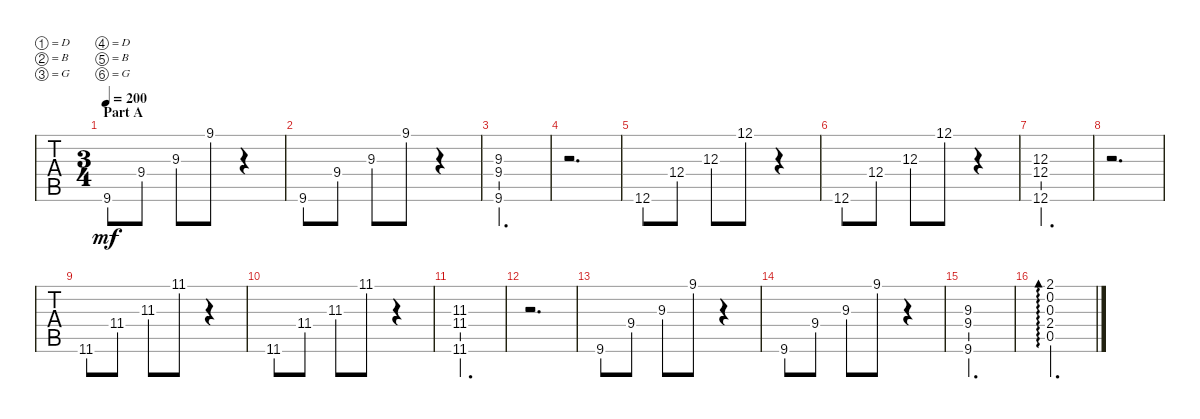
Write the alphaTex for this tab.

\defaultSystemsLayout 4
\bracketExtendMode groupsimilarinstruments
\singleTrackTrackNamePolicy hidden
\multiTrackTrackNamePolicy allsystems
\otherSystemsTrackNameOrientation horizontal
\track ("Dobro" "Dobro") {solo multiBarRest instrument acousticguitarsteel}
\staff {tabs}
\tuning (D4 B3 G3 D3 B2 G2)
\ts (3 4)
\section ("" "Part A")
\tempo 200
\clef g2
\ks c
9.6.8{dy mf instrument acousticguitarsteel} 9.4.8 9.3.8 9.1.8 r.4 |
9.6.8 9.4.8 9.3.8 9.1.8 r.4 |
(9.6 9.4 9.3).2{d} |
r.2{d} |
12.6{ac}.8 12.4.8 12.3.8 12.1.8 r.4 |
12.6.8 12.4.8 12.3.8 12.1.8 r.4 |
(12.6 12.4 12.3).2{d} |
r.2{d} |
11.6.8 11.4.8 11.3.8 11.1.8 r.4 |
11.6.8 11.4.8 11.3.8 11.1.8 r.4 |
(11.6 11.4 11.3).2{d} |
r.2{d} |
9.6.8 9.4.8 9.3.8 9.1.8 r.4 |
9.6.8 9.4.8 9.3.8 9.1.8 r.4 |
(9.6 9.4 9.3).2{d} |
(0.5 2.1 0.2 0.3 2.4).2{d ad 0}
